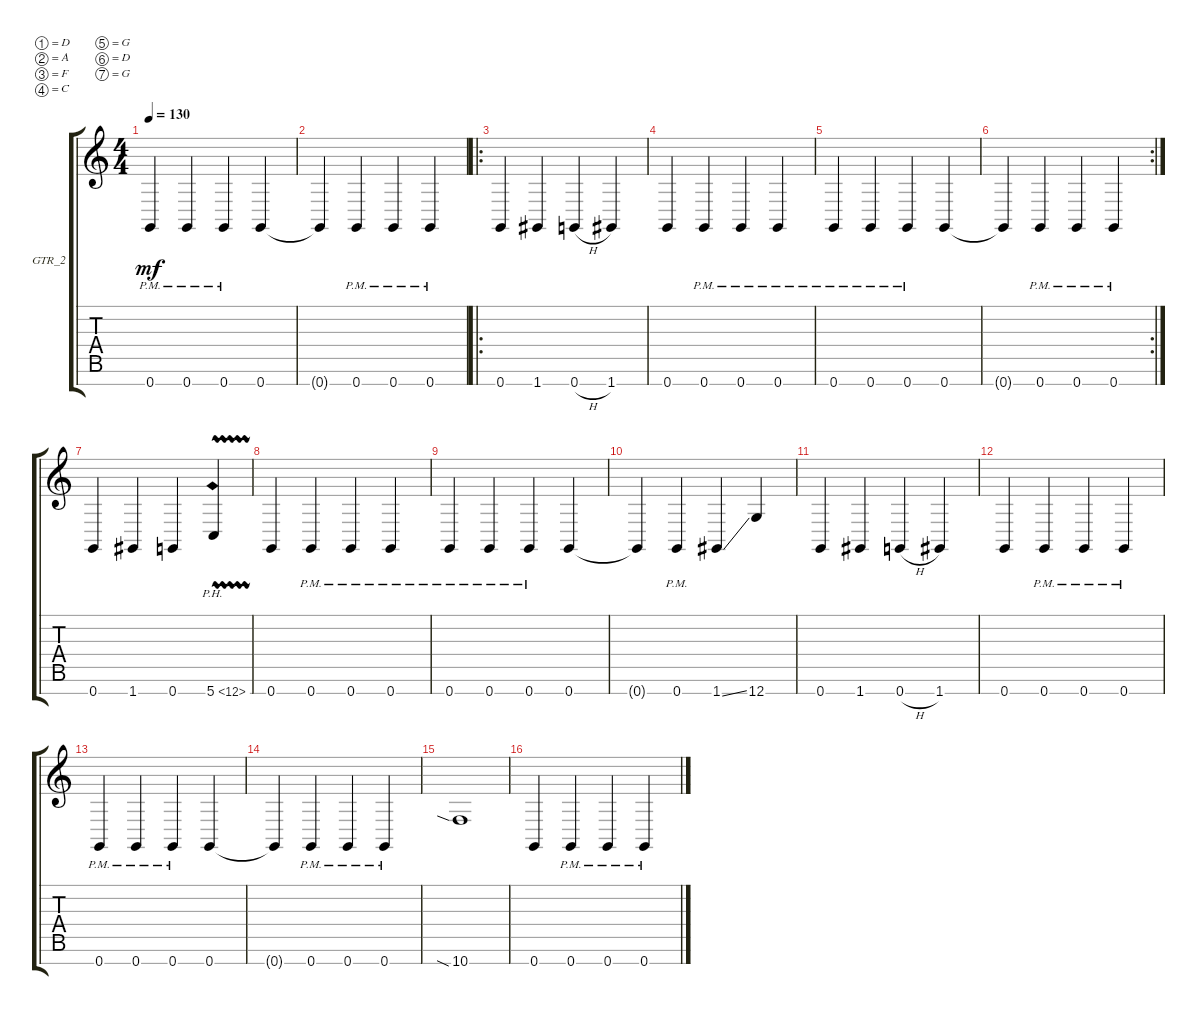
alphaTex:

\defaultSystemsLayout 4
\bracketExtendMode groupsimilarinstruments
\firstSystemTrackNameOrientation horizontal
\otherSystemsTrackNameOrientation horizontal
\track ("GTR_2" "GTR_2") {instrument distortionguitar}
\staff {score tabs}
\tuning (D4 A3 F3 C3 G2 D2 G1)
\ts (4 4)
\tempo 130
\clef g2
\ks c
0.7{pm}.4{dy mf} 0.7{pm}.4 0.7{pm}.4 0.7.4 |
0.7{t}.4 0.7{pm}.4 0.7{pm}.4 0.7{pm}.4 |
\ro
0.7.4 1.7.4 0.7{h}.4 1.7.4 |
0.7.4 0.7{pm}.4 0.7{pm}.4 0.7{pm}.4 |
0.7{pm}.4 0.7{pm}.4 0.7{pm}.4 0.7.4 |
\rc 2
0.7{t}.4 0.7{pm}.4 0.7{pm}.4 0.7{pm}.4 |
0.7.4 1.7.4 0.7.4 5.7{ph 7 vw}.4 |
0.7.4 0.7{pm}.4 0.7{pm}.4 0.7{pm}.4 |
0.7{pm}.4 0.7{pm}.4 0.7{pm}.4 0.7.4 |
0.7{t}.4 0.7{pm}.4 1.7{ss}.4 12.7.4 |
0.7.4 1.7.4 0.7{h}.4 1.7.4 |
0.7.4 0.7{pm}.4 0.7{pm}.4 0.7{pm}.4 |
0.7{pm}.4 0.7{pm}.4 0.7{pm}.4 0.7.4 |
0.7{t}.4 0.7{pm}.4 0.7{pm}.4 0.7{pm}.4 |
10.7{sia}.1 |
0.7.4 0.7{pm}.4 0.7{pm}.4 0.7{pm}.4
